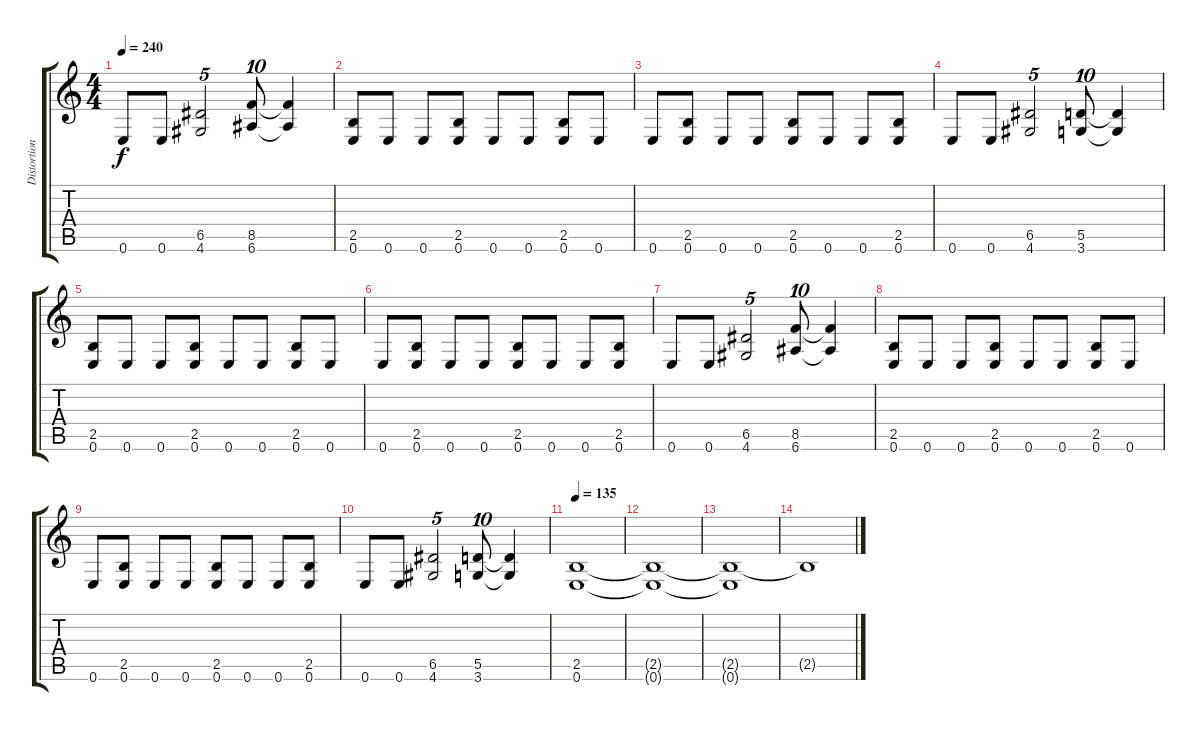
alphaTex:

\track ("Distortion Guitar" "Distortion") {instrument distortionguitar}
\staff {score tabs}
\tuning (E4 B3 G3 D3 A2 E2) {hide}
\ts (4 4)
\tempo 240
\clef g2
\ks c
0.6.8{dy f} 0.6.8 (6.5 4.6).2{tu (5 4)} (8.5 6.6).8{tu (10 8)} (8.5{t} 6.6{t}).4 |
(2.5 0.6).8 0.6.8 0.6.8 (2.5 0.6).8 0.6.8 0.6.8 (2.5 0.6).8 0.6.8 |
0.6.8 (2.5 0.6).8 0.6.8 0.6.8 (2.5 0.6).8 0.6.8 0.6.8 (2.5 0.6).8 |
0.6.8 0.6.8 (6.5 4.6).2{tu (5 4)} (5.5 3.6).8{tu (10 8)} (5.5{t} 3.6{t}).4 |
(2.5 0.6).8 0.6.8 0.6.8 (2.5 0.6).8 0.6.8 0.6.8 (2.5 0.6).8 0.6.8 |
0.6.8 (2.5 0.6).8 0.6.8 0.6.8 (2.5 0.6).8 0.6.8 0.6.8 (2.5 0.6).8 |
0.6.8 0.6.8 (6.5 4.6).2{tu (5 4)} (8.5 6.6).8{tu (10 8)} (8.5{t} 6.6{t}).4 |
(2.5 0.6).8 0.6.8 0.6.8 (2.5 0.6).8 0.6.8 0.6.8 (2.5 0.6).8 0.6.8 |
0.6.8 (2.5 0.6).8 0.6.8 0.6.8 (2.5 0.6).8 0.6.8 0.6.8 (2.5 0.6).8 |
0.6.8 0.6.8 (6.5 4.6).2{tu (5 4)} (5.5 3.6).8{tu (10 8)} (5.5{t} 3.6{t}).4 |
\tempo 135
(2.5 0.6).1 |
(2.5{t} 0.6{t}).1 |
(2.5{t} 0.6{t}).1 |
2.5{t}.1
